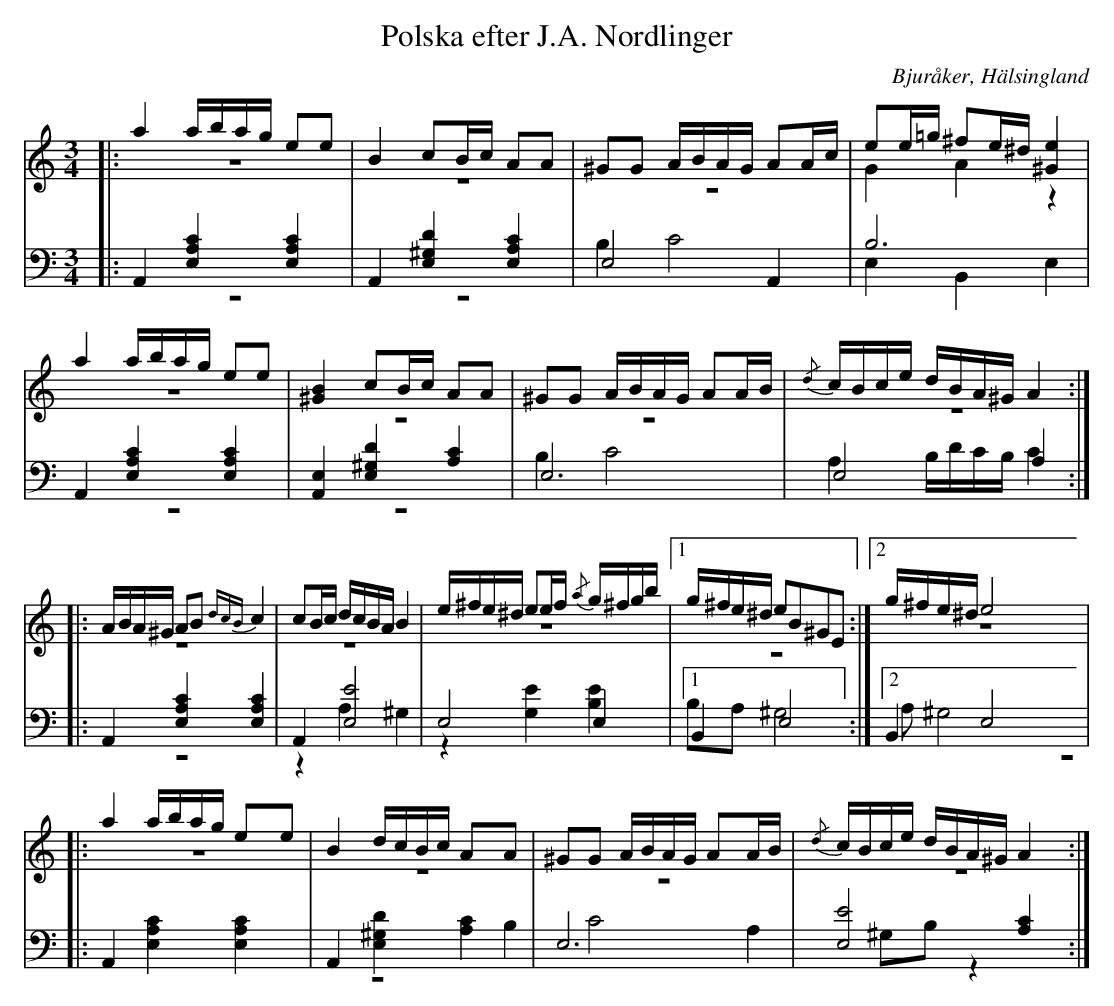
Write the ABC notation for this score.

X:1
T: Polska efter J.A. Nordlinger
O: Bjuråker, Hälsingland
M: 3/4
L: 1/16
K: Am
V:1
V:2 merge
V:3
V:4 merge
V:1
|: a4 abag e2e2|B4 c2Bc A2A2|^G2G2 ABAG A2Ac|e2e=g ^f2e^d [^G4e4]|
a4 abag e2e2|[^G4B4] c2Bc A2A2|^G2G2 ABAG A2AB|{/d}cBce dBA^G A4:|
|:ABA^G A2B2 {dcB}c4|c2Bc dcBA B4|e^fe^d e2ef {/a}g^fgb|1 g^fe^d e2B2^G2E2:|2 g^fe^d e8|
|:a4 abag e2e2|B4 dcBc A2A2|^G2G2 ABAG A2AB|{/d}cBce dBA^G A4:|
V:2
|:z12 |z12|z12|G4 A4 z4|
z12|z12|z12|z12:|
|:z12|z12|z12|1 z12:|2 z12|
|:z12|z12|z12|z12:|
V:3 clef=bass
|:A,,4 [E,4A,4C4] [E,4A,4C4] |A,,4 [E,4^G,4D4] [E,4A,4C4]|E,8 A,,4|B,12|
A,,4 [E,4A,4C4] [E,4A,4C4]|[A,,4E,4] [E,4^G,4D4] [A,4C4]|E,12|E,8 A,4:|
|:A,,4 [E,4A,4C4] [E,4A,4C4]|A,,4 [E,8E8]|E,8 E,4|1 B,,4 E,8 :|2 B,,4 E,8|
|:A,,4 [E,4A,4C4] [E,4A,4C4]|A,,4 [E,4^G,4D4] [A,4C4]|E,12|[E,8E8] [A,4C4]:|
V:4 clef=bass
|:z12 |z12|B,4 C8|E,4 B,,4 E,4|
z12|z12|B,4 C8|A,4 B,DCB, C4:|
|:z12|z4 A,4 ^G,4|z4 [G,4E4] [B,4E4]|1 B,2A,2 ^G,8:|2 ,2A,2 ^G,8|
|:z12|z12|B,4 C8|A,4 ^G,2B,2 z4:|
